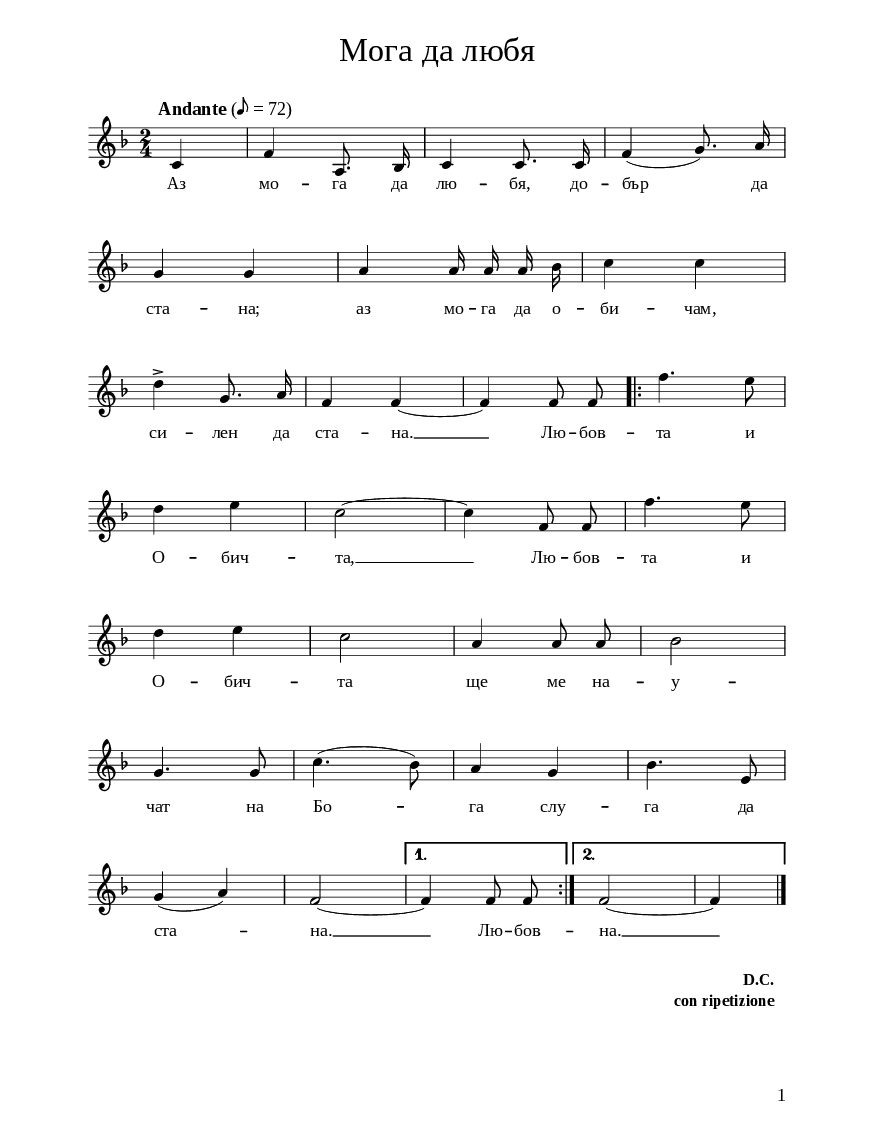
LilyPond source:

\version "2.24.2"

% include paper part and global functions
\include "include/globals.ily"

\bookpart {
  \label #'ref111
  \tocItem \markup "Мога да любя"
  \include "include/bookpart-paper.ily"
  \score {
    \include "include/score-layout.ily"


    \new Voice \relative c' {
      \clef treble
      \key f \major
      \time 2/4
      \tempoFunc "Andante" 8 "72"
      \autoBeamOff

      \partial 4

      c4 | % 2
      f4 a,8. bes16 | % 3
      c4 c8. c16 | % 4
      f4 ( g8. ) a16 | \break |% 5
      g4 g4 | % 6
      a4 a16 a16 a16  bes16
      % 7
      c4  c4 | \break | % 8
      d4 -> g,8. a16 | % 9
      f4 f4 ~ |
      f4 f8 f8 \repeat volta 2 \relative c {
        | % 11
        f''4.  e8 | \break |% 12
        d4  e4 | % 13
        c2 ~ | % 14
        c4 f,8 f8 | % 15
        f'4.  e8 | \break |% 16
        d4  e4 | % 17
        c2  | % 18
        a4 a8 a8 | % 19
        bes2 | \break |
        g4. g8 | % 21
        c4. (  bes8 ) | % 22
        a4 g4 | % 23
        bes4. e,8  |\break  % 24
        g4 ( a4 ) f2~
      }
      \alternative {
        { f4 f8 f8  | }
        { f2~ f4 }
      }
      \bar "|."
    }
    \addlyrics {
      Аз мо -- га да лю -- бя, до -- бър
      да ста -- на; аз мо -- га да
      о -- би -- чам, си -- лен да ста --
      на. __  Лю -- бов -- та и О -- бич --
      та, __  Лю -- бов -- та и О -- бич --
      та ще ме на -- у -- чат на Бо
      -- га слу -- га да ста -- на. __
      Лю -- бов -- на. __
    }

    \header {
      title = \titleFunc "Мога да любя" "Moga da ljubja"
    }

    \midi{}

  } % score

  \markup \dc-two "D.C.""con ripetizione"


} % bookpart
